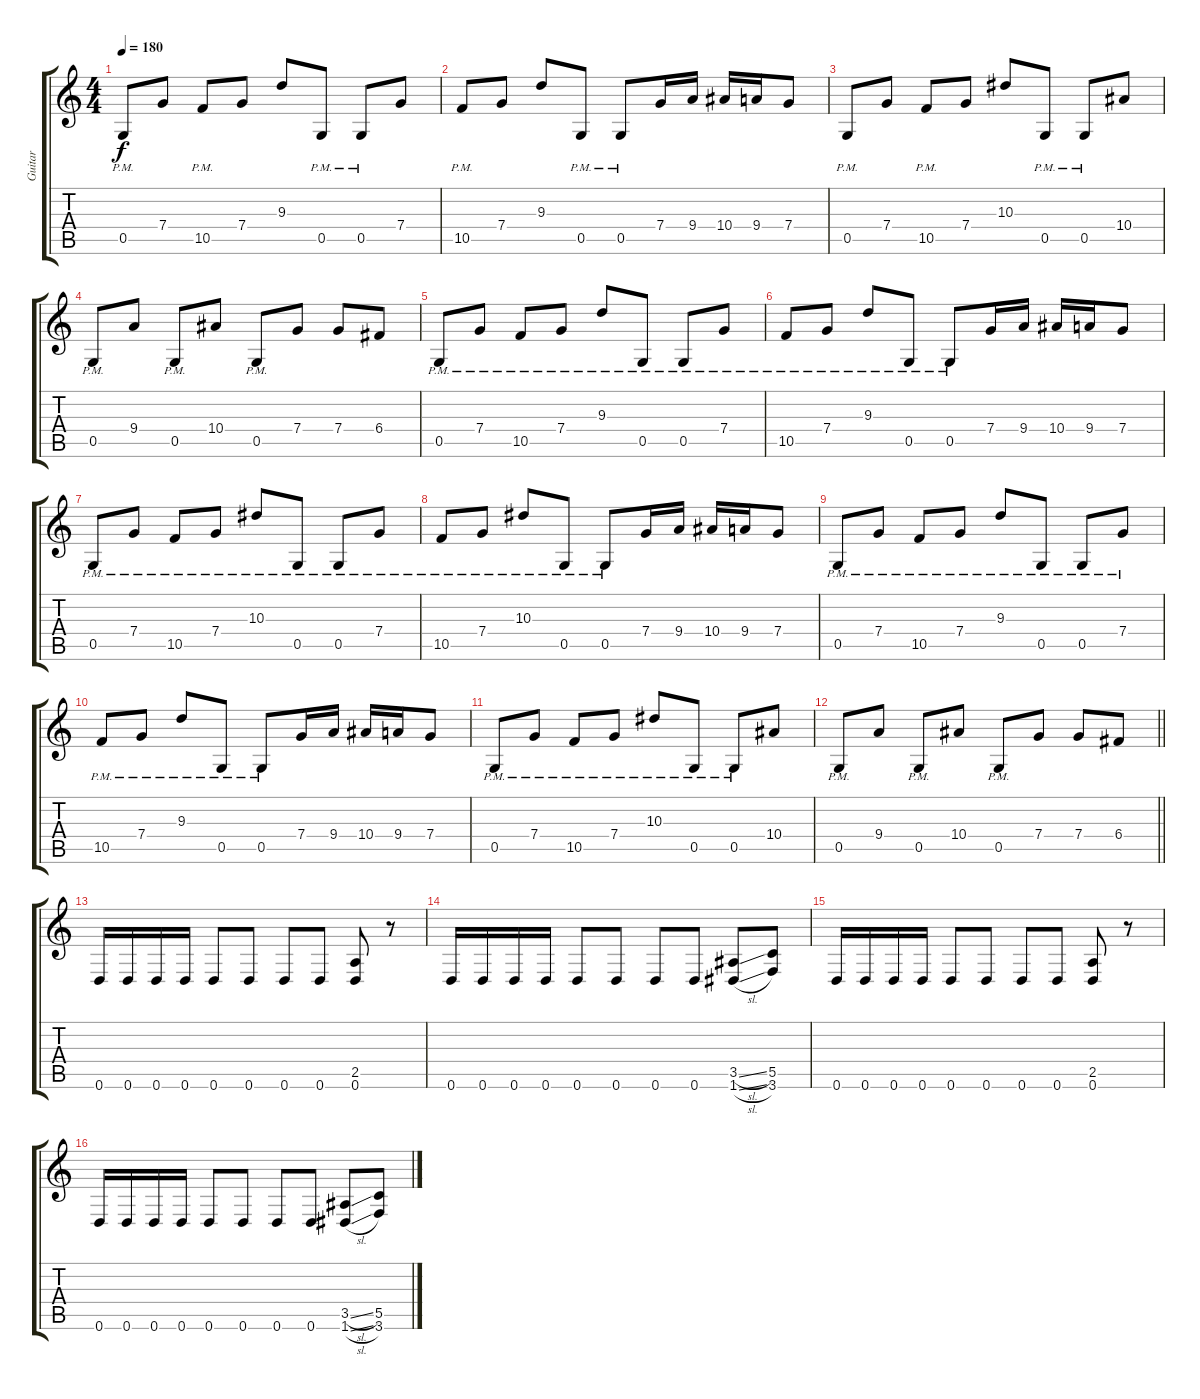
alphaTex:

\track ("Guitar" "Guitar") {instrument distortionguitar}
\staff {score tabs}
\tuning (D4 A3 F3 C3 G2 D2) {hide}
\ts (4 4)
\tempo 180
\clef g2
\ks c
0.5{pm}.8{dy f} 7.4.8 10.5{pm}.8 7.4.8 9.3.8 0.5{pm}.8 0.5{pm}.8 7.4.8 |
10.5{pm}.8 7.4.8 9.3.8 0.5{pm}.8 0.5{pm}.8 7.4.16 9.4.16 10.4.16 9.4.16 7.4.8 |
0.5{pm}.8 7.4.8 10.5{pm}.8 7.4.8 10.3.8 0.5{pm}.8 0.5{pm}.8 10.4.8 |
0.5{pm}.8 9.4.8 0.5{pm}.8 10.4.8 0.5{pm}.8 7.4.8 7.4.8 6.4.8 |
0.5{pm}.8 7.4{pm}.8 10.5{pm}.8 7.4{pm}.8 9.3{pm}.8 0.5{pm}.8 0.5{pm}.8 7.4{pm}.8 |
10.5{pm}.8 7.4{pm}.8 9.3{pm}.8 0.5{pm}.8 0.5{pm}.8 7.4.16 9.4.16 10.4.16 9.4.16 7.4.8 |
0.5{pm}.8 7.4{pm}.8 10.5{pm}.8 7.4{pm}.8 10.3{pm}.8 0.5{pm}.8 0.5{pm}.8 7.4{pm}.8 |
10.5{pm}.8 7.4{pm}.8 10.3{pm}.8 0.5{pm}.8 0.5{pm}.8 7.4.16 9.4.16 10.4.16 9.4.16 7.4.8 |
0.5{pm}.8 7.4{pm}.8 10.5{pm}.8 7.4{pm}.8 9.3{pm}.8 0.5{pm}.8 0.5{pm}.8 7.4{pm}.8 |
10.5{pm}.8 7.4{pm}.8 9.3{pm}.8 0.5{pm}.8 0.5{pm}.8 7.4.16 9.4.16 10.4.16 9.4.16 7.4.8 |
0.5{pm}.8 7.4{pm}.8 10.5{pm}.8 7.4{pm}.8 10.3{pm}.8 0.5{pm}.8 0.5{pm}.8 10.4.8 |
\barLineRight lightlight
0.5{pm}.8 9.4.8 0.5{pm}.8 10.4.8 0.5{pm}.8 7.4.8 7.4.8 6.4.8 |
\section ("" "")
0.6.16 0.6.16 0.6.16 0.6.16 0.6.8 0.6.8 0.6.8 0.6.8 (2.5 0.6).8 r.8 |
0.6.16 0.6.16 0.6.16 0.6.16 0.6.8 0.6.8 0.6.8 0.6.8 (3.5{sl} 1.6{sl}).8 (5.5 3.6).8 |
0.6.16 0.6.16 0.6.16 0.6.16 0.6.8 0.6.8 0.6.8 0.6.8 (2.5 0.6).8 r.8 |
0.6.16 0.6.16 0.6.16 0.6.16 0.6.8 0.6.8 0.6.8 0.6.8 (3.5{sl} 1.6{sl}).8 (5.5 3.6).8
